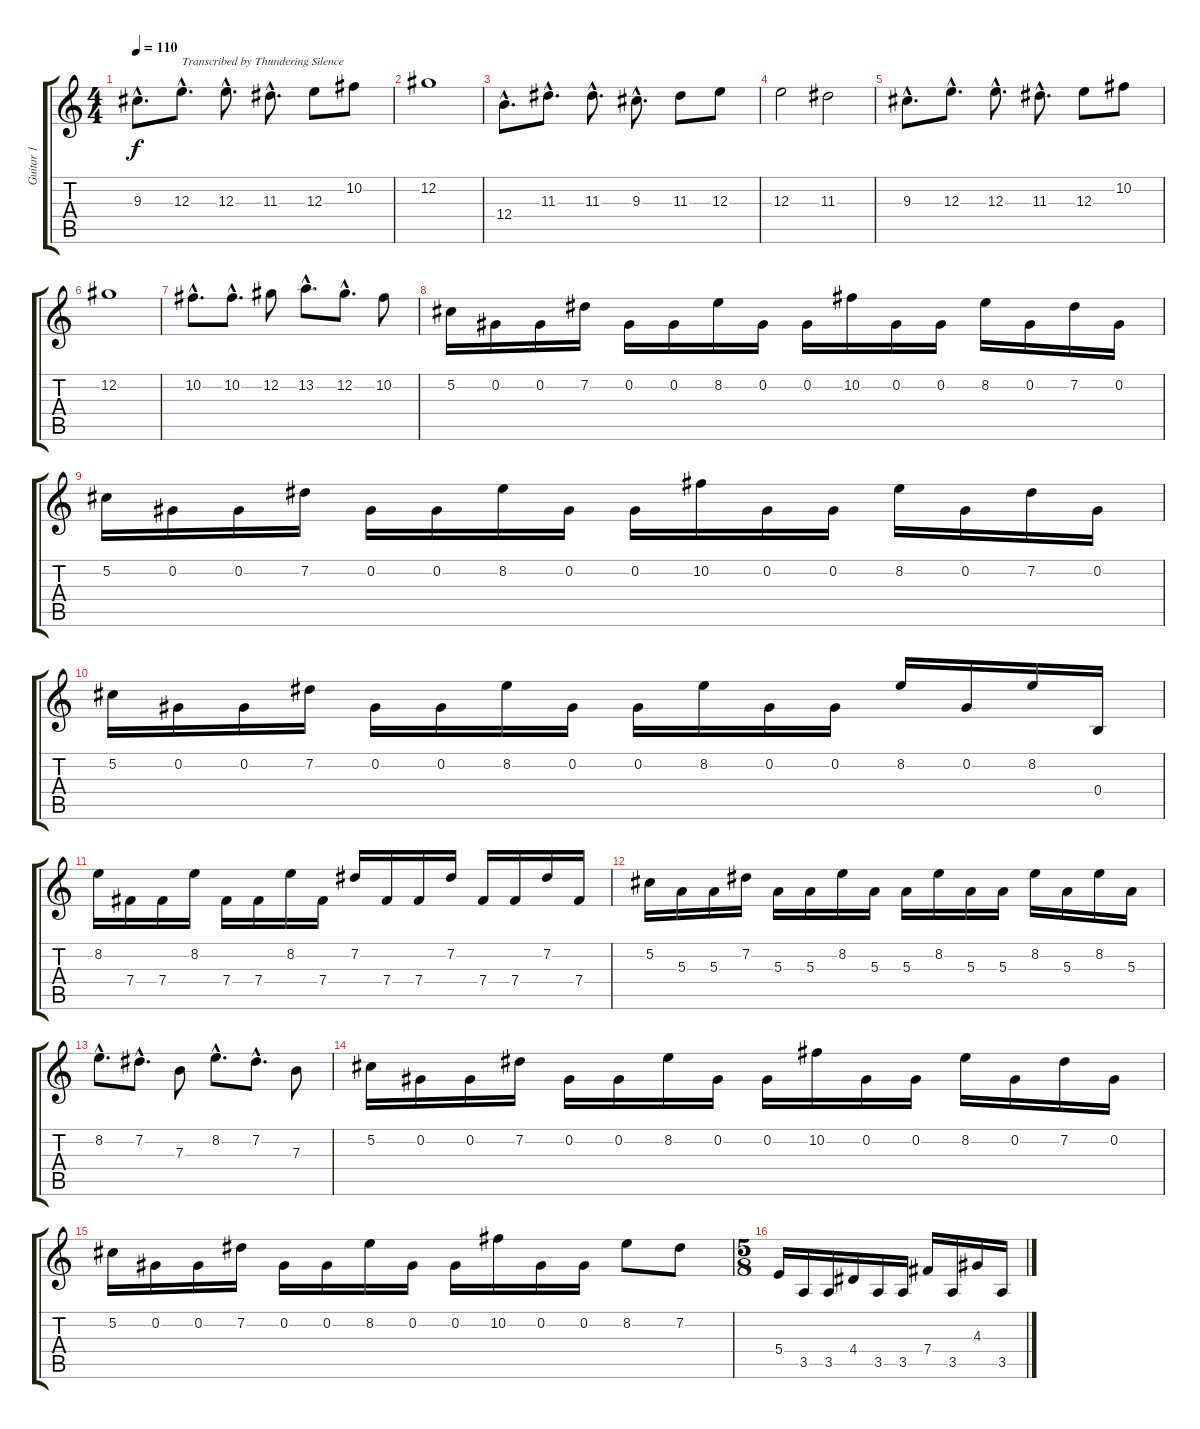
\track ("Guitar 1" "Guitar 1") {instrument distortionguitar}
\staff {score tabs}
\tuning (Db4 Ab3 E3 B2 Gb2 Db2) {hide}
\ts (4 4)
\tempo 110
\clef g2
\ks c
9.3{hac}.8{d dy f instrument distortionguitar} 12.3{hac}.8{d txt "Transcribed by Thundering Silence       "} 12.3{hac}.8{d} 11.3{hac}.8{d} 12.3.8 10.2.8 |
12.2.1 |
12.4{hac}.8{d txt ""} 11.3{hac}.8{d} 11.3{hac}.8{d} 9.3{hac}.8{d} 11.3.8 12.3.8 |
12.3.2 11.3.2 |
9.3{hac}.8{d} 12.3{hac}.8{d} 12.3{hac}.8{d} 11.3{hac}.8{d} 12.3.8 10.2.8 |
12.2.1 |
10.2{hac}.8{d} 10.2{hac}.8{d} 12.2.8 13.2{hac}.8{d} 12.2{hac}.8{d} 10.2.8 |
5.2.16 0.2.16 0.2.16 7.2.16 0.2.16 0.2.16 8.2.16 0.2.16 0.2.16 10.2.16 0.2.16 0.2.16 8.2.16 0.2.16 7.2.16 0.2.16 |
5.2.16 0.2.16 0.2.16 7.2.16 0.2.16 0.2.16 8.2.16 0.2.16 0.2.16 10.2.16 0.2.16 0.2.16 8.2.16 0.2.16 7.2.16 0.2.16 |
5.2.16 0.2.16 0.2.16 7.2.16 0.2.16 0.2.16 8.2.16 0.2.16 0.2.16 8.2.16 0.2.16 0.2.16 8.2.16 0.2.16 8.2.16 0.4.16 |
8.2.16 7.4.16 7.4.16 8.2.16 7.4.16 7.4.16 8.2.16 7.4.16 7.2.16 7.4.16 7.4.16 7.2.16 7.4.16 7.4.16 7.2.16 7.4.16 |
5.2.16 5.3.16 5.3.16 7.2.16 5.3.16 5.3.16 8.2.16 5.3.16 5.3.16 8.2.16 5.3.16 5.3.16 8.2.16 5.3.16 8.2.16 5.3.16 |
8.2{hac}.8{d} 7.2{hac}.8{d} 7.3.8 8.2{hac}.8{d} 7.2{hac}.8{d} 7.3.8 |
5.2.16 0.2.16 0.2.16 7.2.16 0.2.16 0.2.16 8.2.16 0.2.16 0.2.16 10.2.16 0.2.16 0.2.16 8.2.16 0.2.16 7.2.16 0.2.16 |
5.2.16 0.2.16 0.2.16 7.2.16 0.2.16 0.2.16 8.2.16 0.2.16 0.2.16 10.2.16 0.2.16 0.2.16 8.2.8 7.2.8 |
\ts (5 8)
5.4.16 3.5.16 3.5.16 4.4.16 3.5.16 3.5.16 7.4.16 3.5.16 4.3.16 3.5.16
